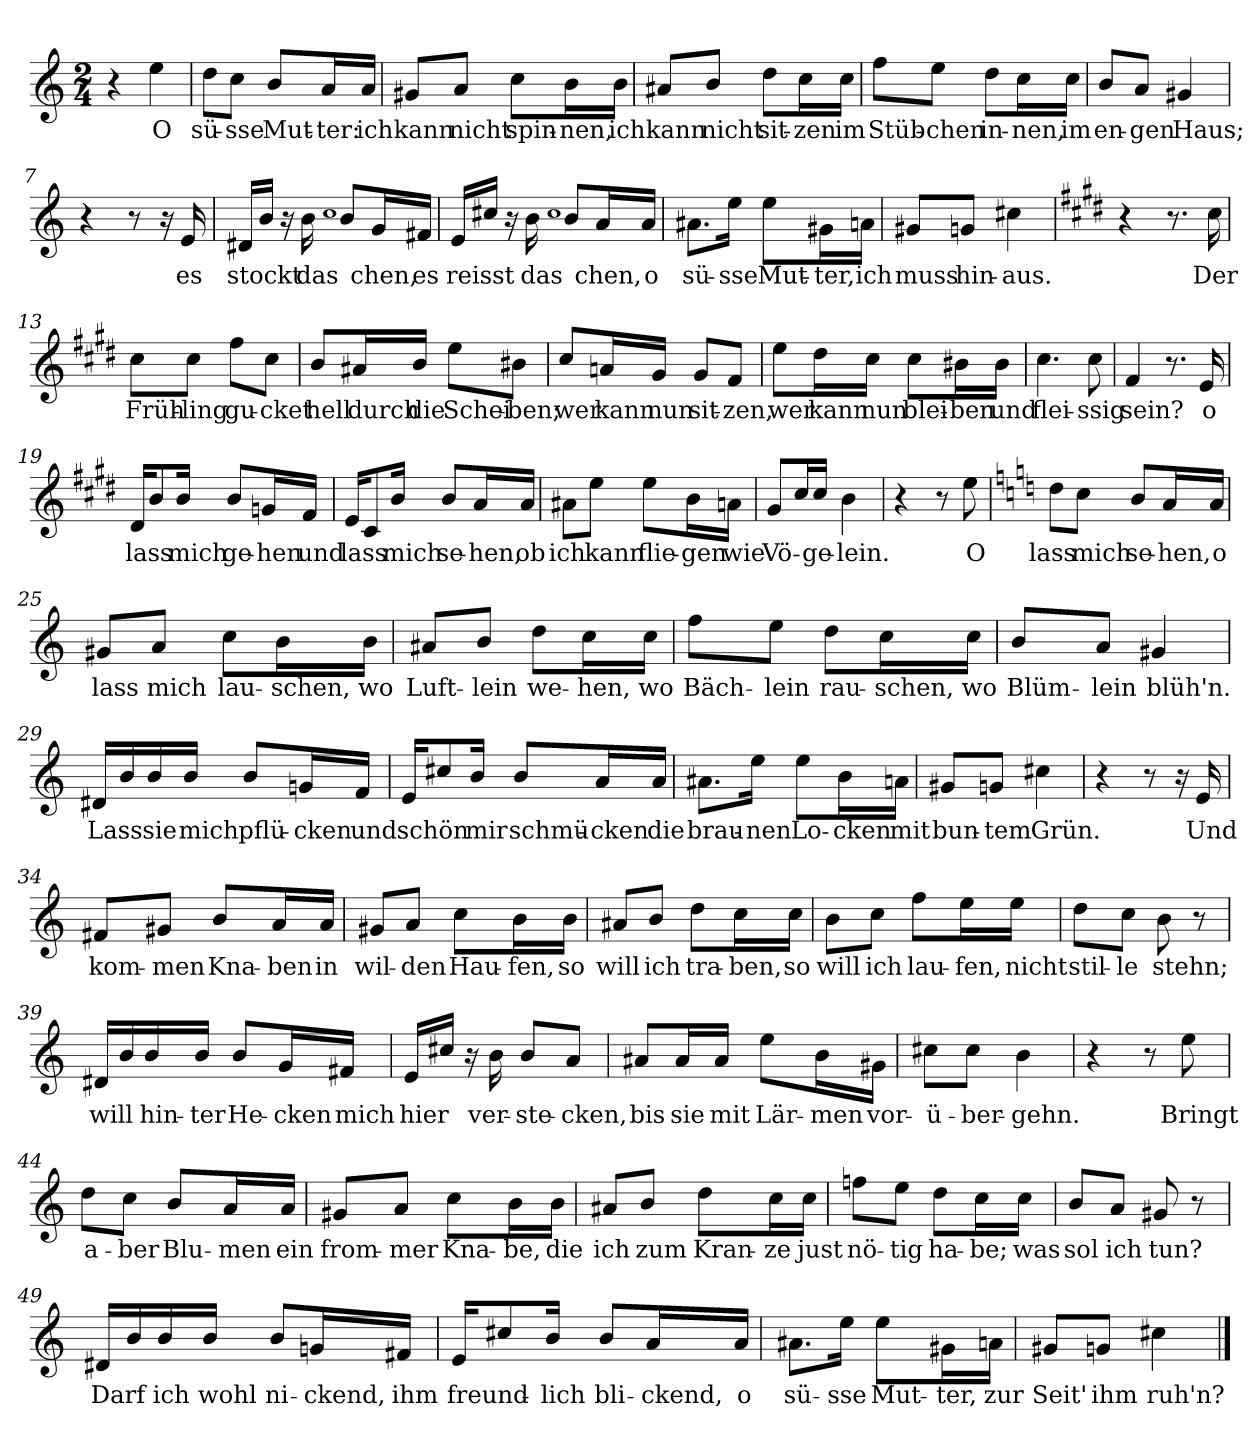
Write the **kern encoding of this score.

**kern	**text
*part1	*part1
*staff1	*staff1
*clefG2	*
*k[]	*
*M2/4	*
=1	=1
4r	.
!	!LO:LY:b
4ee\	O
=2	=2
!	!LO:LY:b
8dd\L	sü-
!	!LO:LY:b
8cc\J	-sse
!	!LO:LY:b
8b/L	Mut-
!	!LO:LY:b
16a/L	-ter:
!	!LO:LY:b
16a/JJ	ich
=3	=3
!	!LO:LY:b
8g#X/L	kann
!	!LO:LY:b
8a/J	nicht
!	!LO:LY:b
8cc\L	spin-
!	!LO:LY:b
16b\L	-nen,
!	!LO:LY:b
16b\JJ	ich
=4	=4
!	!LO:LY:b
8a#X/L	kann
!	!LO:LY:b
8b/J	nicht
!	!LO:LY:b
8dd\L	sit-
!	!LO:LY:b
16cc\L	-zen
!	!LO:LY:b
16cc\JJ	im
=5	=5
!	!LO:LY:b
8ff\L	Stüb-
!	!LO:LY:b
8ee\J	-chen
!	!LO:LY:b
8dd\L	in-
!	!LO:LY:b
16cc\L	-nen,
!	!LO:LY:b
16cc\JJ	im
=6	=6
!	!LO:LY:b
8b/L	en-
!	!LO:LY:b
8a/J	-gen
!	!LO:LY:b
4g#X/	Haus;
!!LO:LB:g=z
=7	=7
4r	.
8r	.
16r	.
!	!LO:LY:b
16e/	es
=8	=8
!	!LO:LY:b
16d#X/LL	stockt
16b/JJ	.
16r	.
!	!LO:LY:b
16b\	das
1qcc	.
8b/L	.
!	!LO:LY:b
16g/L	-chen,
!	!LO:LY:b
16f#X/JJ	es
=9	=9
!	!LO:LY:b
16e/LL	reisst
16cc#X/JJ	.
16r	.
!	!LO:LY:b
16b\	das
1qcc#	.
8b/L	.
!	!LO:LY:b
16a/L	-chen,
!	!LO:LY:b
16a/JJ	o
=10	=10
!	!LO:LY:b
8.a#X\L	sü-
!	!LO:LY:b
16ee\Jk	-sse
!	!LO:LY:b
8ee\L	Mut-
!	!LO:LY:b
16g#X\L	-ter,
!	!LO:LY:b
16an\JJ	ich
=11	=11
!	!LO:LY:b
8g#X/L	muss
!	!LO:LY:b
8gn/J	hin-
!	!LO:LY:b
4cc#X\	-aus.
=12	=12
*k[f#c#g#d#]	*
4r	.
8.r	.
!	!LO:LY:b
16cc#\	Der
!!LO:LB:g=z
=13	=13
!	!LO:LY:b
8cc#\L	Früh-
!	!LO:LY:b
8cc#\J	-ling
!	!LO:LY:b
8ff#\L	gu-
!	!LO:LY:b
8cc#\J	-cket
=14	=14
!	!LO:LY:b
8b/L	hell
!	!LO:LY:b
16a#X/L	durch
!	!LO:LY:b
16b/JJ	die
!	!LO:LY:b
8ee\L	Schei-
!	!LO:LY:b
8b#X\J	-ben;
=15	=15
!	!LO:LY:b
8cc#/L	wer
!	!LO:LY:b
16an/L	kann
!	!LO:LY:b
16g#/JJ	nun
!	!LO:LY:b
8g#/L	sit-
!	!LO:LY:b
8f#/J	-zen,
=16	=16
!	!LO:LY:b
8ee\L	wer
!	!LO:LY:b
16dd#\L	kann
!	!LO:LY:b
16cc#\JJ	nun
!	!LO:LY:b
8cc#\L	blei-
!	!LO:LY:b
16b#X\L	-ben
!	!LO:LY:b
16b#\JJ	und
=17	=17
!	!LO:LY:b
4.cc#\	flei-
!	!LO:LY:b
8cc#\	-ssig
=18	=18
!	!LO:LY:b
4f#/	sein?
8.r	.
!	!LO:LY:b
16e/	o
!!LO:LB:g=z
=19	=19
!	!LO:LY:b
16d#/KL	lass
8b/	.
!	!LO:LY:b
16b/Jk	mich
!	!LO:LY:b
8b/L	ge-
!	!LO:LY:b
16gn/L	-hen
!	!LO:LY:b
16f#/JJ	und
=20	=20
!	!LO:LY:b
16e/KL	lass
8c#/	.
!	!LO:LY:b
16b/Jk	mich
!	!LO:LY:b
8b/L	se-
!	!LO:LY:b
16a/L	-hen,
!	!LO:LY:b
16a/JJ	ob
=21	=21
!	!LO:LY:b
8a#X\L	ich
!	!LO:LY:b
8ee\J	kann
!	!LO:LY:b
8ee\L	flie-
!	!LO:LY:b
16b\L	-gen
!	!LO:LY:b
16an\JJ	wie
=22	=22
!	!LO:LY:b
8g#/L	Vö-
16cc#/L	.
!	!LO:LY:b
16cc#/JJ	-ge-
!	!LO:LY:b
4b\	-lein.
=23	=23
4r	.
8r	.
!	!LO:LY:b
8ee\	O
=24	=24
*k[]	*
!	!LO:LY:b
8dd\L	lass
!	!LO:LY:b
8cc\J	mich
!	!LO:LY:b
8b/L	se-
!	!LO:LY:b
16a/L	-hen,
!	!LO:LY:b
16a/JJ	o
!!LO:LB:g=z
=25	=25
!	!LO:LY:b
8g#X/L	lass
!	!LO:LY:b
8a/J	mich
!	!LO:LY:b
8cc\L	lau-
!	!LO:LY:b
16b\L	-schen,
!	!LO:LY:b
16b\JJ	wo
=26	=26
!	!LO:LY:b
8a#X/L	Luft-
!	!LO:LY:b
8b/J	-lein
!	!LO:LY:b
8dd\L	we-
!	!LO:LY:b
16cc\L	-hen,
!	!LO:LY:b
16cc\JJ	wo
=27	=27
!	!LO:LY:b
8ff\L	Bäch-
!	!LO:LY:b
8ee\J	-lein
!	!LO:LY:b
8dd\L	rau-
!	!LO:LY:b
16cc\L	-schen,
!	!LO:LY:b
16cc\JJ	wo
=28	=28
!	!LO:LY:b
8b/L	Blüm-
!	!LO:LY:b
8a/J	-lein
!	!LO:LY:b
4g#X/	blüh'n.
=29	=29
!	!LO:LY:b
16d#X/LL	Lass
16b/	.
!	!LO:LY:b
16b/	sie
!	!LO:LY:b
16b/JJ	mich
!	!LO:LY:b
8b/L	pflü-
!	!LO:LY:b
16gn/L	-cken
!	!LO:LY:b
16f/JJ	und
!!LO:LB:g=z
=30	=30
!	!LO:LY:b
16e/KL	schön
8cc#X/	.
!	!LO:LY:b
16b/Jk	mir
!	!LO:LY:b
8b/L	schmü-
!	!LO:LY:b
16a/L	-cken
!	!LO:LY:b
16a/JJ	die
=31	=31
!	!LO:LY:b
8.a#X\L	brau-
!	!LO:LY:b
16ee\Jk	-nen
!	!LO:LY:b
8ee\L	Lo-
!	!LO:LY:b
16b\L	-cken
!	!LO:LY:b
16an\JJ	mit
=32	=32
!	!LO:LY:b
8g#X/L	bun-
!	!LO:LY:b
8gn/J	-tem
!	!LO:LY:b
4cc#X\	Grün.
=33	=33
4r	.
8r	.
16r	.
!	!LO:LY:b
16e/	Und
=34	=34
!	!LO:LY:b
8f#X/L	kom-
!	!LO:LY:b
8g#X/J	-men
!	!LO:LY:b
8b/L	Kna-
!	!LO:LY:b
16a/L	-ben
!	!LO:LY:b
16a/JJ	in
=35	=35
!	!LO:LY:b
8g#X/L	wil-
!	!LO:LY:b
8a/J	-den
!	!LO:LY:b
8cc\L	Hau-
!	!LO:LY:b
16b\L	-fen,
!	!LO:LY:b
16b\JJ	so
!!LO:LB:g=z
=36	=36
!	!LO:LY:b
8a#X/L	will
!	!LO:LY:b
8b/J	ich
!	!LO:LY:b
8dd\L	tra-
!	!LO:LY:b
16cc\L	-ben,
!	!LO:LY:b
16cc\JJ	so
=37	=37
!	!LO:LY:b
8b\L	will
!	!LO:LY:b
8cc\J	ich
!	!LO:LY:b
8ff\L	lau-
!	!LO:LY:b
16ee\L	-fen,
!	!LO:LY:b
16ee\JJ	nicht
=38	=38
!	!LO:LY:b
8dd\L	stil-
!	!LO:LY:b
8cc\J	-le
!	!LO:LY:b
8b\	stehn;
8r	.
=39	=39
!	!LO:LY:b
16d#X/LL	will
16b/	.
!	!LO:LY:b
16b/	hin-
!	!LO:LY:b
16b/JJ	-ter
!	!LO:LY:b
8b/L	He-
!	!LO:LY:b
16g/L	-cken
!	!LO:LY:b
16f#X/JJ	mich
=40	=40
!	!LO:LY:b
16e/LL	hier
16cc#X/JJ	.
16r	.
!	!LO:LY:b
16b\	ver-
!	!LO:LY:b
8b/L	-ste-
!	!LO:LY:b
8a/J	-cken,
!!LO:LB:g=z
=41	=41
!	!LO:LY:b
8a#X/L	bis
!	!LO:LY:b
16a#/L	sie
!	!LO:LY:b
16a#/JJ	mit
!	!LO:LY:b
8ee\L	Lär-
!	!LO:LY:b
16b\L	-men
!	!LO:LY:b
16g#X\JJ	vor-
=42	=42
!	!LO:LY:b
8cc#X\L	-ü-
!	!LO:LY:b
8cc#\J	-ber-
!	!LO:LY:b
4b\	-gehn.
=43	=43
4r	.
8r	.
!	!LO:LY:b
8ee\	Bringt
=44	=44
!	!LO:LY:b
8dd\L	a-
!	!LO:LY:b
8cc\J	-ber
!	!LO:LY:b
8b/L	Blu-
!	!LO:LY:b
16a/L	-men
!	!LO:LY:b
16a/JJ	ein
=45	=45
!	!LO:LY:b
8g#X/L	from-
!	!LO:LY:b
8a/J	-mer
!	!LO:LY:b
8cc\L	Kna-
!	!LO:LY:b
16b\L	-be,
!	!LO:LY:b
16b\JJ	die
=46	=46
!	!LO:LY:b
8a#X/L	ich
!	!LO:LY:b
8b/J	zum
!	!LO:LY:b
8dd\L	Kran-
!	!LO:LY:b
16cc\L	-ze
!	!LO:LY:b
16cc\JJ	just
!!LO:LB:g=z
=47	=47
!	!LO:LY:b
8ffn\L	nö-
!	!LO:LY:b
8ee\J	-tig
!	!LO:LY:b
8dd\L	ha-
!	!LO:LY:b
16cc\L	-be;
!	!LO:LY:b
16cc\JJ	was
=48	=48
!	!LO:LY:b
8b/L	sol
!	!LO:LY:b
8a/J	ich
!	!LO:LY:b
8g#X/	tun?
8r	.
=49	=49
!	!LO:LY:b
16d#X/LL	Darf
16b/	.
!	!LO:LY:b
16b/	ich
!	!LO:LY:b
16b/JJ	wohl
!	!LO:LY:b
8b/L	ni-
!	!LO:LY:b
16gn/L	-ckend,
!	!LO:LY:b
16f#X/JJ	ihm
=50	=50
!	!LO:LY:b
16e/KL	freund-
8cc#X/	.
!	!LO:LY:b
16b/Jk	-lich
!	!LO:LY:b
8b/L	bli-
!	!LO:LY:b
16a/L	-ckend,
!	!LO:LY:b
16a/JJ	o
=51	=51
!	!LO:LY:b
8.a#X\L	sü-
!	!LO:LY:b
16ee\Jk	-sse
!	!LO:LY:b
8ee\L	Mut-
!	!LO:LY:b
16g#X\L	-ter,
!	!LO:LY:b
16an\JJ	zur
!!LO:LB:g=z
=52	=52
!	!LO:LY:b
8g#X/L	Seit'
!	!LO:LY:b
8gn/J	ihm
!	!LO:LY:b
4cc#X\	ruh'n?
==	==
*-	*-
